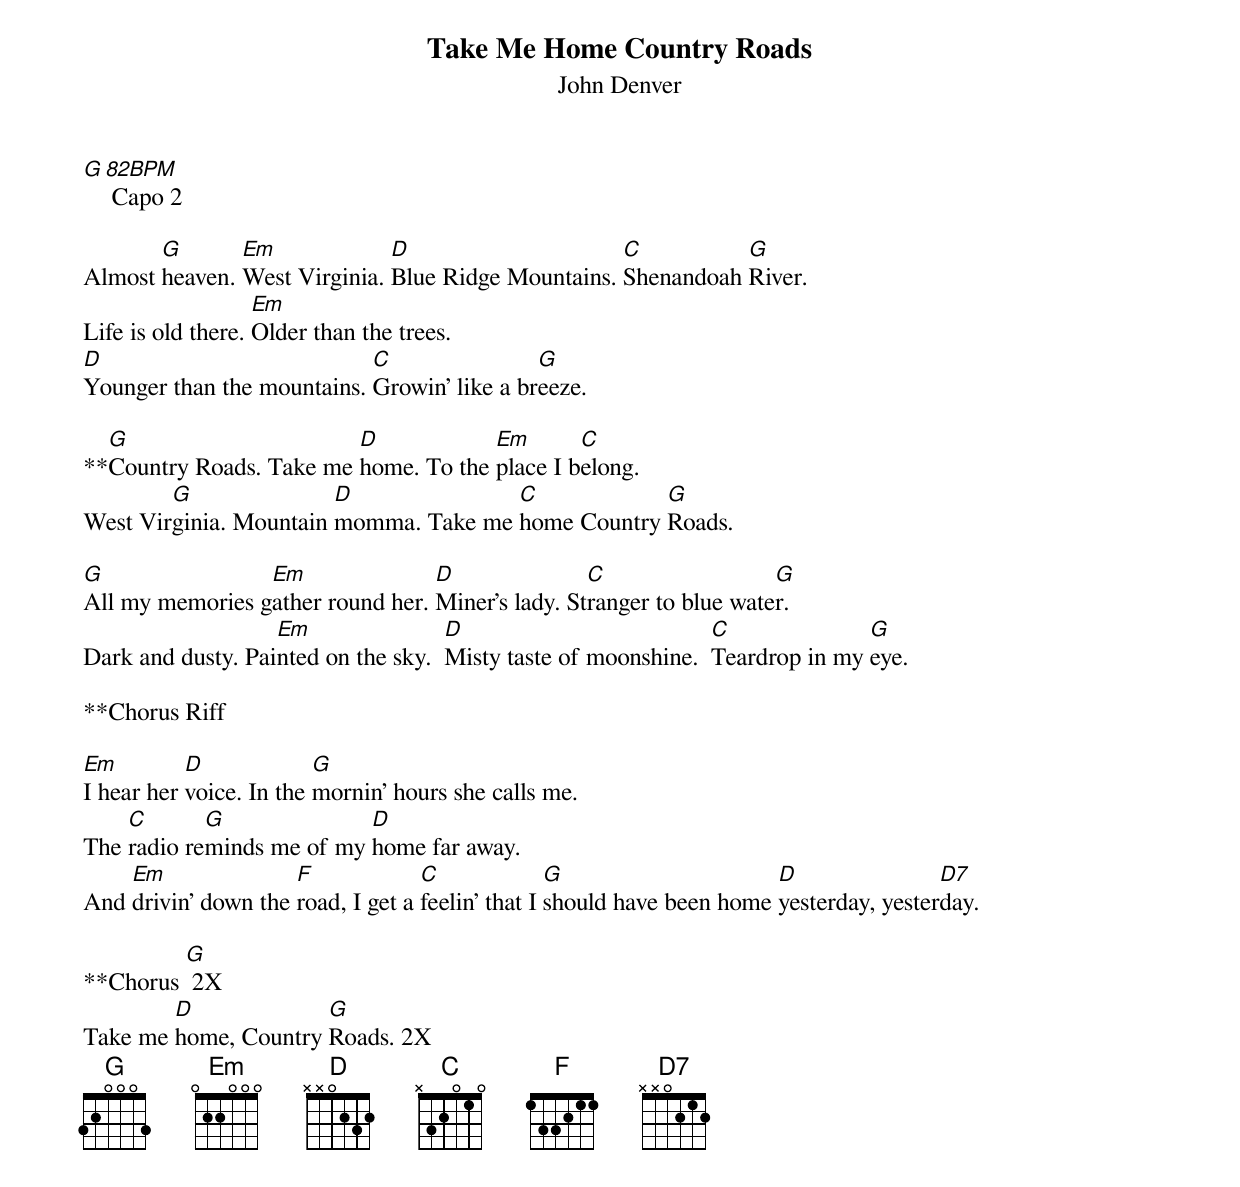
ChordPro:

{t:Take Me Home Country Roads}
{subtitle:John Denver}
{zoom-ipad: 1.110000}
[G][82BPM] Capo 2

Almost [G]heaven. [Em]West Virginia. [D]Blue Ridge Mountains. [C]Shenandoah [G]River.
Life is old there. [Em]Older than the trees.
[D]Younger than the mountains. [C]Growin' like a br[G]eeze.

**[G]Country Roads. Take me [D]home. To the [Em]place I b[C]elong.
West Vir[G]ginia. Mountain [D]momma. Take me [C]home Country [G]Roads.

[G]All my memories g[Em]ather round her. [D]Miner's lady. St[C]ranger to blue wate[G]r.
Dark and dusty. Pai[Em]nted on the sky.  [D]Misty taste of moonshine.  [C]Teardrop in my [G]eye.

**Chorus Riff

[Em]I hear her [D]voice. In the [G]mornin' hours she calls me.
The [C]radio re[G]minds me of my [D]home far away.
And [Em]drivin' down the [F]road, I get a [C]feelin' that I [G]should have been home [D]yesterday, yester[D7]day.

**Chorus [G] 2X
Take me [D]home, Country [G]Roads. 2X
